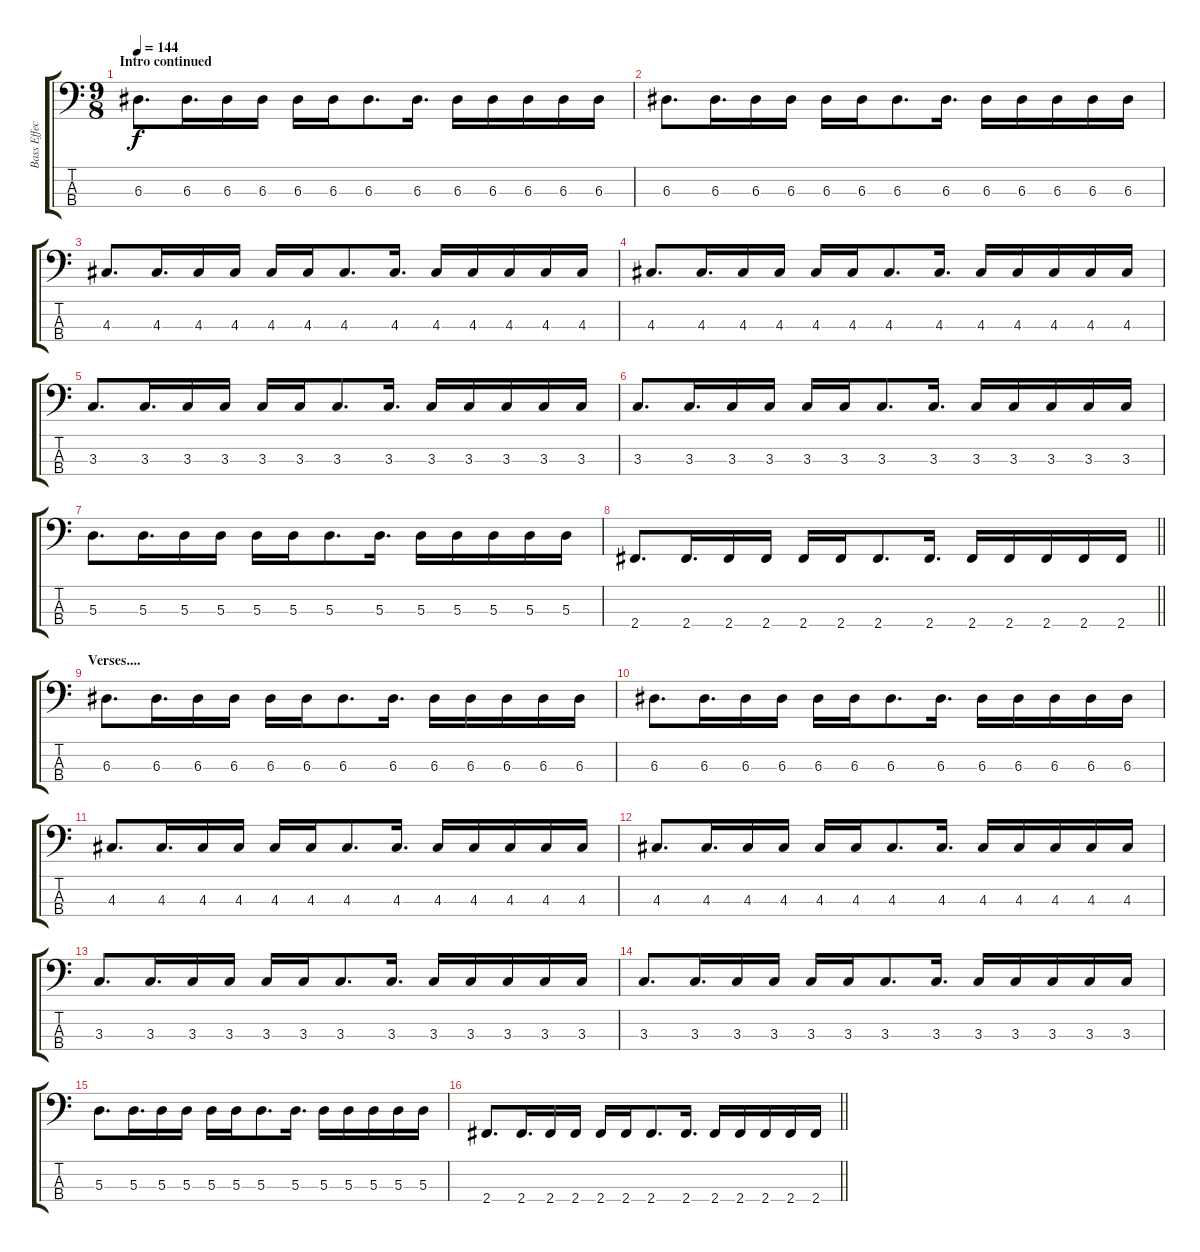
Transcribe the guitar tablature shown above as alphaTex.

\track ("Bass Effect (RSE)" "Bass Effec") {instrument overdrivenguitar}
\staff {score tabs}
\tuning (G2 D2 A1 E1) {hide}
\ts (9 8)
\section ("" "Intro continued")
\tempo 144
\clef f4
\ks c
6.3.8{d dy f} 6.3.16{d} 6.3.16 6.3.16 6.3.16 6.3.16 6.3.8{d} 6.3.16{d} 6.3.16 6.3.16 6.3.16 6.3.16 6.3.16 |
6.3.8{d} 6.3.16{d} 6.3.16 6.3.16 6.3.16 6.3.16 6.3.8{d} 6.3.16{d} 6.3.16 6.3.16 6.3.16 6.3.16 6.3.16 |
4.3.8{d} 4.3.16{d} 4.3.16 4.3.16 4.3.16 4.3.16 4.3.8{d} 4.3.16{d} 4.3.16 4.3.16 4.3.16 4.3.16 4.3.16 |
4.3.8{d} 4.3.16{d} 4.3.16 4.3.16 4.3.16 4.3.16 4.3.8{d} 4.3.16{d} 4.3.16 4.3.16 4.3.16 4.3.16 4.3.16 |
3.3.8{d} 3.3.16{d} 3.3.16 3.3.16 3.3.16 3.3.16 3.3.8{d} 3.3.16{d} 3.3.16 3.3.16 3.3.16 3.3.16 3.3.16 |
3.3.8{d} 3.3.16{d} 3.3.16 3.3.16 3.3.16 3.3.16 3.3.8{d} 3.3.16{d} 3.3.16 3.3.16 3.3.16 3.3.16 3.3.16 |
5.3.8{d} 5.3.16{d} 5.3.16 5.3.16 5.3.16 5.3.16 5.3.8{d} 5.3.16{d} 5.3.16 5.3.16 5.3.16 5.3.16 5.3.16 |
\barLineRight lightlight
2.4.8{d} 2.4.16{d} 2.4.16 2.4.16 2.4.16 2.4.16 2.4.8{d} 2.4.16{d} 2.4.16 2.4.16 2.4.16 2.4.16 2.4.16 |
\section ("" "Verses....")
6.3.8{d} 6.3.16{d} 6.3.16 6.3.16 6.3.16 6.3.16 6.3.8{d} 6.3.16{d} 6.3.16 6.3.16 6.3.16 6.3.16 6.3.16 |
6.3.8{d} 6.3.16{d} 6.3.16 6.3.16 6.3.16 6.3.16 6.3.8{d} 6.3.16{d} 6.3.16 6.3.16 6.3.16 6.3.16 6.3.16 |
4.3.8{d} 4.3.16{d} 4.3.16 4.3.16 4.3.16 4.3.16 4.3.8{d} 4.3.16{d} 4.3.16 4.3.16 4.3.16 4.3.16 4.3.16 |
4.3.8{d} 4.3.16{d} 4.3.16 4.3.16 4.3.16 4.3.16 4.3.8{d} 4.3.16{d} 4.3.16 4.3.16 4.3.16 4.3.16 4.3.16 |
3.3.8{d} 3.3.16{d} 3.3.16 3.3.16 3.3.16 3.3.16 3.3.8{d} 3.3.16{d} 3.3.16 3.3.16 3.3.16 3.3.16 3.3.16 |
3.3.8{d} 3.3.16{d} 3.3.16 3.3.16 3.3.16 3.3.16 3.3.8{d} 3.3.16{d} 3.3.16 3.3.16 3.3.16 3.3.16 3.3.16 |
5.3.8{d} 5.3.16{d} 5.3.16 5.3.16 5.3.16 5.3.16 5.3.8{d} 5.3.16{d} 5.3.16 5.3.16 5.3.16 5.3.16 5.3.16 |
\barLineRight lightlight
2.4.8{d} 2.4.16{d} 2.4.16 2.4.16 2.4.16 2.4.16 2.4.8{d} 2.4.16{d} 2.4.16 2.4.16 2.4.16 2.4.16 2.4.16
